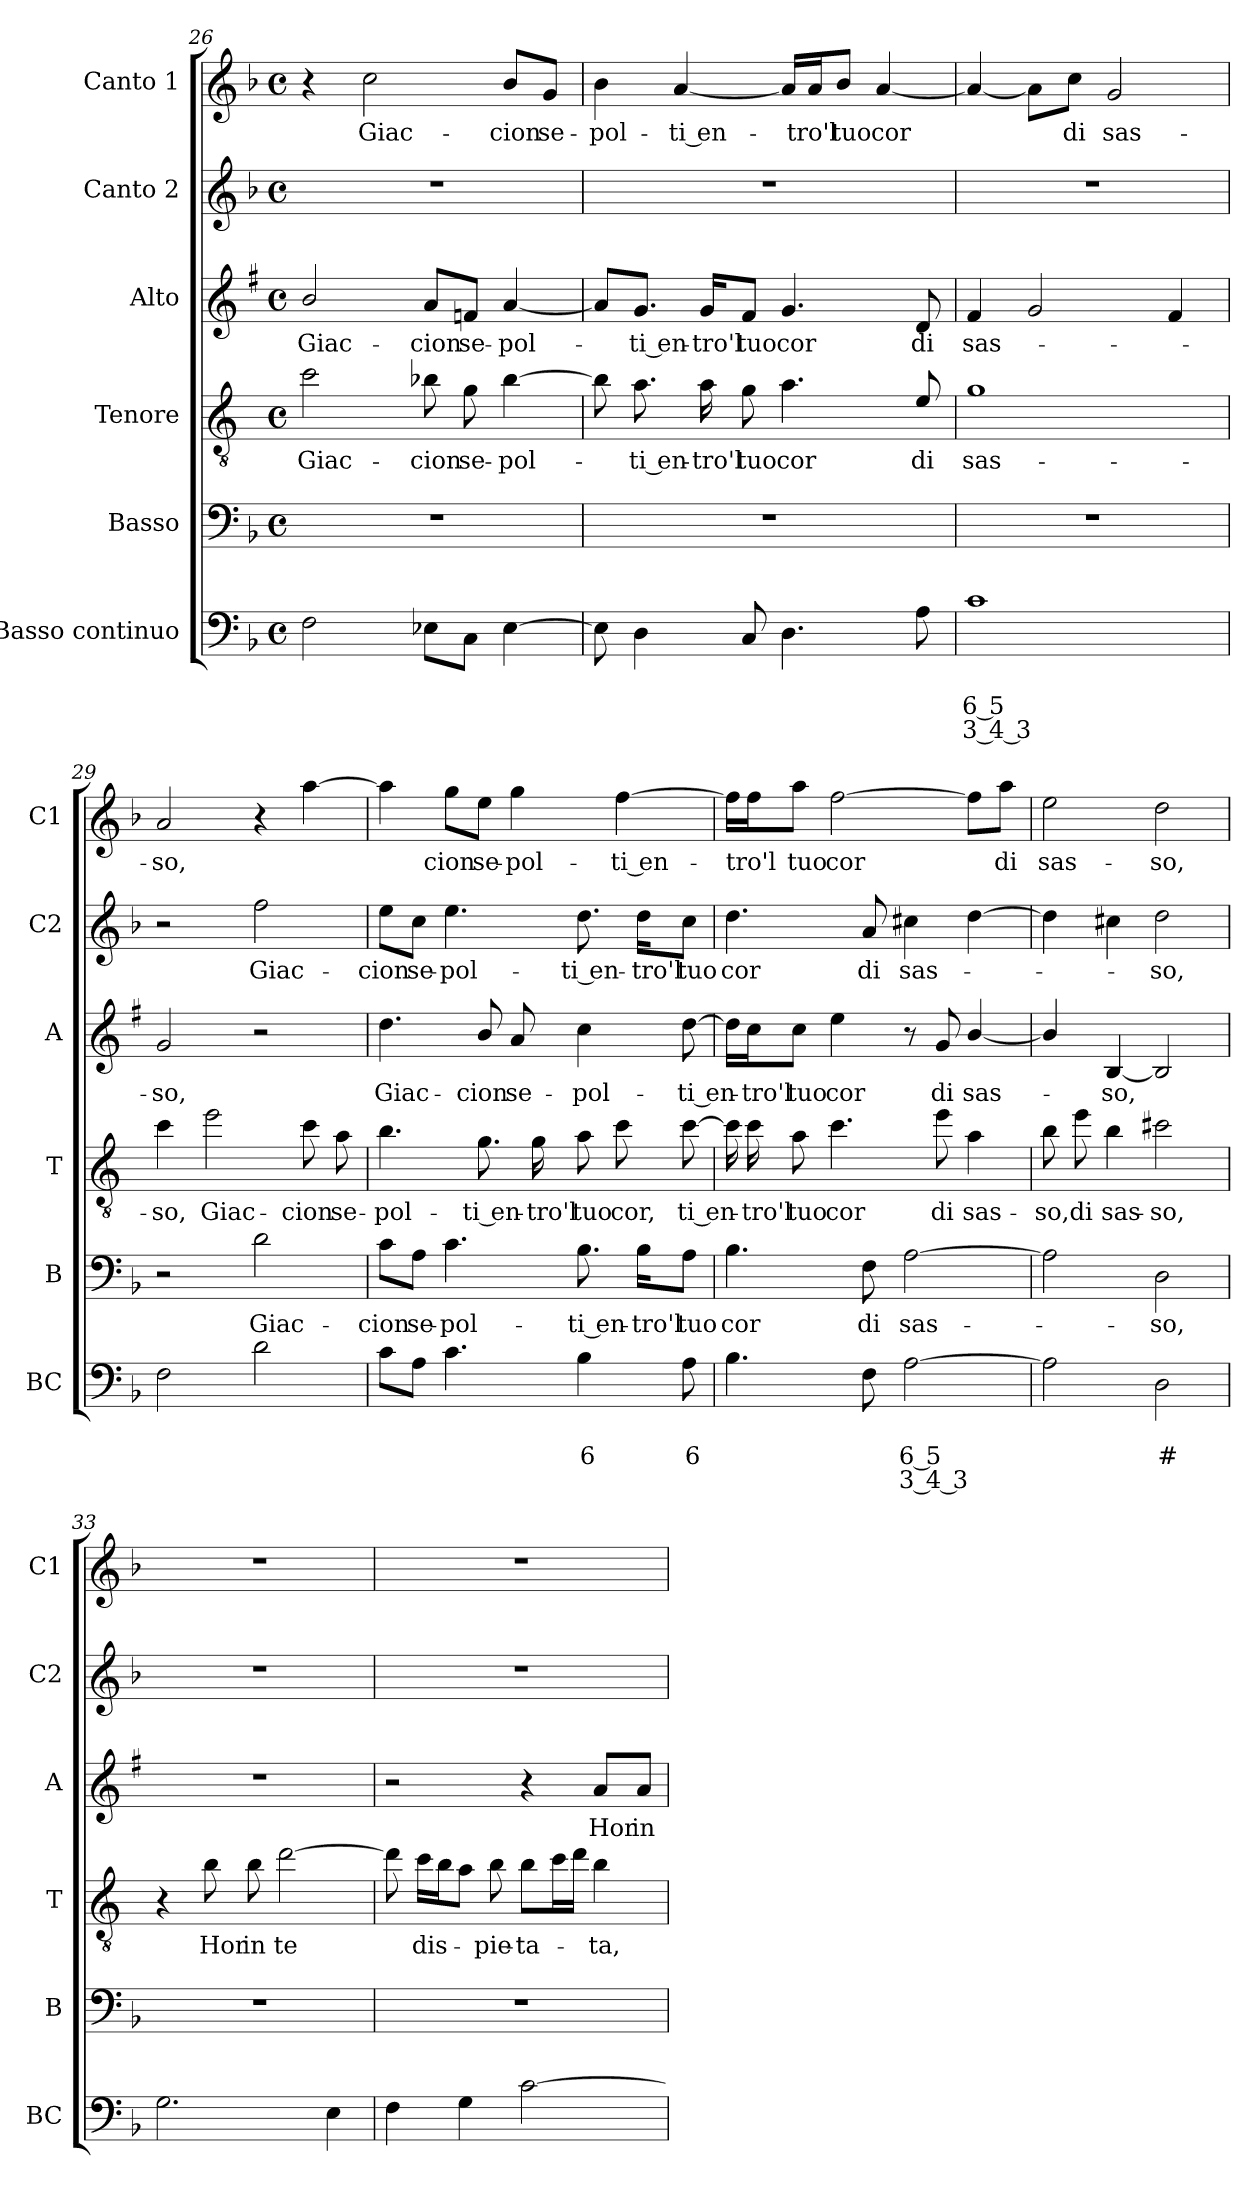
**kern	**text	**text	**text	**kern	**text	**kern	**text	**kern	**text	**kern	**text	**kern	**text
*part6	*part6	*part6	*part6	*part5	*part5	*part4	*part4	*part3	*part3	*part2	*part2	*part1	*part1
*staff6	*staff6	*staff6	*staff6	*staff5	*staff5	*staff4	*staff4	*staff3	*staff3	*staff2	*staff2	*staff1	*staff1
*I"Basso continuo	*	*	*	*I"Basso	*	*I"Tenore	*	*I"Alto	*	*I"Canto 2	*	*I"Canto 1	*
*I'BC	*	*	*	*I'B	*	*I'T	*	*I'A	*	*I'C2	*	*I'C1	*
*clefF4	*	*	*	*clefF4	*	*clefGv2	*	*clefG2	*	*clefG2	*	*clefG2	*
*	*	*	*	*	*	*ITrd4c7	*	*ITrd1c2	*	*	*	*	*
*k[b-]	*	*	*	*k[b-]	*	*k[b-]	*	*k[b-]	*	*k[b-]	*	*k[b-]	*
*F:	*	*	*	*F:	*	*F:	*	*F:	*	*F:	*	*F:	*
*M4/4	*	*	*	*M4/4	*	*M4/4	*	*M4/4	*	*M4/4	*	*M4/4	*
*met(c)	*	*	*	*met(c)	*	*met(c)	*	*met(c)	*	*met(c)	*	*met(c)	*
=26	=26	=26	=26	=26	=26	=26	=26	=26	=26	=26	=26	=26	=26
!	!	!	!	!	!	!	!LO:LY:b	!	!LO:LY:b	!	!	!	!
2F\	.	.	.	1r	.	2f\	Giac-	2a/	Giac-	1r	.	4r	.
!	!	!	!	!	!	!	!	!	!	!	!	!	!LO:LY:b
.	.	.	.	.	.	.	.	.	.	.	.	2cc\	Giac-
!	!	!	!	!	!	!	!LO:LY:b	!	!LO:LY:b	!	!	!	!
8E-X\L	.	.	.	.	.	8e-X\	-cion	8g/L	-cion	.	.	.	.
!	!	!	!	!	!	!	!LO:LY:b	!	!LO:LY:b	!	!	!	!
8C\J	.	.	.	.	.	8c\	se-	8e-X/J	se-	.	.	.	.
!	!	!	!	!	!	!	!LO:LY:b	!	!LO:LY:b	!	!	!	!LO:LY:b
[4E-\	.	.	.	.	.	[4e-\	-pol-	[4g/	-pol-	.	.	8b-/L	-cion
!	!	!	!	!	!	!	!	!	!	!	!	!	!LO:LY:b
.	.	.	.	.	.	.	.	.	.	.	.	8g/J	se-
!!LO:PB:g=z
=27	=27	=27	=27	=27	=27	=27	=27	=27	=27	=27	=27	=27	=27
!	!	!	!	!	!	!	!	!	!	!	!	!	!LO:LY:b
8E-\]	.	.	.	1r	.	8e-\]	.	8g/L]	.	1r	.	4b-\	-pol-
!	!	!	!	!	!	!	!LO:LY:b	!	!LO:LY:b	!	!	!	!
4D\	.	.	.	.	.	8.d\	-ti en-	8.f/J	-ti en-	.	.	.	.
!	!	!	!	!	!	!	!	!	!	!	!	!	!LO:LY:b
.	.	.	.	.	.	.	.	.	.	.	.	[4a/	-ti en-
!	!	!	!	!	!	!	!LO:LY:b	!	!LO:LY:b	!	!	!	!
.	.	.	.	.	.	16d\	-tro'l	16f/KL	-tro'l	.	.	.	.
!	!	!	!	!	!	!	!LO:LY:b	!	!LO:LY:b	!	!	!	!
8C/	.	.	.	.	.	8c\	tuo	8e/J	tuo	.	.	.	.
!	!	!	!	!	!	!	!LO:LY:b	!	!LO:LY:b	!	!	!	!
4.D\	.	.	.	.	.	4.d\	cor	4.f/	cor	.	.	16a/LL]	.
!	!	!	!	!	!	!	!	!	!	!	!	!	!LO:LY:b
.	.	.	.	.	.	.	.	.	.	.	.	16a/J	-tro'l
!	!	!	!	!	!	!	!	!	!	!	!	!	!LO:LY:b
.	.	.	.	.	.	.	.	.	.	.	.	8b-/J	tuo
!	!	!	!	!	!	!	!	!	!	!	!	!	!LO:LY:b
.	.	.	.	.	.	.	.	.	.	.	.	[4a/	cor
!	!	!	!	!	!	!	!LO:LY:b	!	!LO:LY:b	!	!	!	!
8A\	.	.	.	.	.	8A/	di	8c/	di	.	.	.	.
=28	=28	=28	=28	=28	=28	=28	=28	=28	=28	=28	=28	=28	=28
!	!	!LO:LY:b	!LO:LY:b	!	!	!	!LO:LY:b	!	!LO:LY:b	!	!	!	!
1c	.	6 5	3 4 3	1r	.	1c	sas-	4e/	sas-	1r	.	4a/_	.
.	.	.	.	.	.	.	.	2f/	.	.	.	8a\L]	.
!	!	!	!	!	!	!	!	!	!	!	!	!	!LO:LY:b
.	.	.	.	.	.	.	.	.	.	.	.	8cc\J	di
!	!	!	!	!	!	!	!	!	!	!	!	!	!LO:LY:b
.	.	.	.	.	.	.	.	.	.	.	.	2g/	sas-
.	.	.	.	.	.	.	.	4e/	.	.	.	.	.
=29	=29	=29	=29	=29	=29	=29	=29	=29	=29	=29	=29	=29	=29
!	!	!	!	!	!	!	!LO:LY:b	!	!LO:LY:b	!	!	!	!LO:LY:b
2F\	.	.	.	2r	.	4f\	-so,	2f/	-so,	2r	.	2a/	-so,
!	!	!	!	!	!	!	!LO:LY:b	!	!	!	!	!	!
.	.	.	.	.	.	2a\	Giac-	.	.	.	.	.	.
!	!	!	!	!	!LO:LY:b	!	!	!	!	!	!LO:LY:b	!	!
2d\	.	.	.	2d\	Giac-	.	.	2r	.	2ff\	Giac-	4r	.
!	!	!	!	!	!	!	!LO:LY:b	!	!	!	!	!	!
.	.	.	.	.	.	8f\	-cion	.	.	.	.	[4aa\	.
!	!	!	!	!	!	!	!LO:LY:b	!	!	!	!	!	!
.	.	.	.	.	.	8d\	se-	.	.	.	.	.	.
=30	=30	=30	=30	=30	=30	=30	=30	=30	=30	=30	=30	=30	=30
!	!	!	!	!	!LO:LY:b	!	!LO:LY:b	!	!LO:LY:b	!	!LO:LY:b	!	!
8c\L	.	.	.	8c\L	-cion	4.e\	-pol-	4.cc\	Giac-	8ee\L	-cion	4aa\]	.
!	!	!	!	!	!LO:LY:b	!	!	!	!	!	!LO:LY:b	!	!
8A\J	.	.	.	8A\J	se-	.	.	.	.	8cc\J	se-	.	.
!	!	!	!	!	!LO:LY:b	!	!	!	!	!	!LO:LY:b	!	!LO:LY:b
4.c\	.	.	.	4.c\	-pol-	.	.	.	.	4.ee\	-pol-	8gg\L	cion
!	!	!	!	!	!	!	!LO:LY:b	!	!LO:LY:b	!	!	!	!LO:LY:b
.	.	.	.	.	.	8.c\	-ti en-	8a/	-cion	.	.	8ee\J	se-
!	!	!	!	!	!	!	!	!	!LO:LY:b	!	!	!	!LO:LY:b
.	.	.	.	.	.	.	.	8g/	se-	.	.	4gg\	-pol-
!	!	!	!	!	!	!	!LO:LY:b	!	!	!	!	!	!
.	.	.	.	.	.	16c\	-tro'l	.	.	.	.	.	.
!	!	!LO:LY:b	!	!	!LO:LY:b	!	!LO:LY:b	!	!LO:LY:b	!	!LO:LY:b	!	!
4B-\	.	6	.	8.B-\	-ti en-	8d\	tuo	4b-\	-pol-	8.dd\	-ti en-	.	.
!	!	!	!	!	!	!	!LO:LY:b	!	!	!	!	!	!LO:LY:b
.	.	.	.	.	.	8f\	cor,	.	.	.	.	[4ff\	-ti en-
!	!	!	!	!	!LO:LY:b	!	!	!	!	!	!LO:LY:b	!	!
.	.	.	.	16B-\KL	-tro'l	.	.	.	.	16dd\KL	-tro'l	.	.
!	!	!LO:LY:b	!	!	!LO:LY:b	!	!LO:LY:b	!	!LO:LY:b	!	!LO:LY:b	!	!
8A\	.	6	.	8A\J	tuo	[8f\	ti en-	[8cc\	-ti en-	8cc\J	tuo	.	.
!!LO:LB:g=z
=31	=31	=31	=31	=31	=31	=31	=31	=31	=31	=31	=31	=31	=31
!	!	!	!	!	!LO:LY:b	!	!	!	!	!	!LO:LY:b	!	!
4.B-\	.	.	.	4.B-\	cor	16f\]	.	16cc\LL]	.	4.dd\	cor	16ff\LL]	.
!	!	!	!	!	!	!	!LO:LY:b	!	!LO:LY:b	!	!	!	!LO:LY:b
.	.	.	.	.	.	16f\	-tro'l	16b-\J	-tro'l	.	.	16ff\J	-tro'l
!	!	!	!	!	!	!	!LO:LY:b	!	!LO:LY:b	!	!	!	!LO:LY:b
.	.	.	.	.	.	8d\	tuo	8b-\J	tuo	.	.	8aa\J	tuo
!	!	!	!	!	!	!	!LO:LY:b	!	!LO:LY:b	!	!	!	!LO:LY:b
.	.	.	.	.	.	4.f\	cor	4dd\	cor	.	.	[2ff\	cor
!	!	!	!	!	!LO:LY:b	!	!	!	!	!	!LO:LY:b	!	!
8F\	.	.	.	8F\	di	.	.	.	.	8a/	di	.	.
!	!	!LO:LY:b	!LO:LY:b	!	!LO:LY:b	!	!	!	!	!	!LO:LY:b	!	!
[2A\	.	6 5	3 4 3	[2A\	sas-	.	.	8r	.	4cc#X\	sas-	.	.
!	!	!	!	!	!	!	!LO:LY:b	!	!LO:LY:b	!	!	!	!
.	.	.	.	.	.	8a\	di	8f/	di	.	.	.	.
!	!	!	!	!	!	!	!LO:LY:b	!	!LO:LY:b	!	!	!	!
.	.	.	.	.	.	4d\	sas-	[4a/	sas-	[4dd\	.	8ff\L]	.
!	!	!	!	!	!	!	!	!	!	!	!	!	!LO:LY:b
.	.	.	.	.	.	.	.	.	.	.	.	8aa\J	di
=32	=32	=32	=32	=32	=32	=32	=32	=32	=32	=32	=32	=32	=32
!	!	!	!	!	!	!	!LO:LY:b	!	!	!	!	!	!LO:LY:b
2A\]	.	.	.	2A\]	.	8e\	-so,	4a/]	.	4dd\]	.	2ee\	sas-
!	!	!	!	!	!	!	!LO:LY:b	!	!	!	!	!	!
.	.	.	.	.	.	8a\	di	.	.	.	.	.	.
!	!	!	!	!	!	!	!LO:LY:b	!	!LO:LY:b	!	!	!	!
.	.	.	.	.	.	4e\	sas-	[4A/	-so,	4cc#X\	.	.	.
!	!	!LO:LY:b	!	!	!LO:LY:b	!	!LO:LY:b	!	!	!	!LO:LY:b	!	!LO:LY:b
2D\	.	#	.	2D\	-so,	2f#X\	-so,	2A/]	.	2dd\	-so,	2dd\	-so,
=33	=33	=33	=33	=33	=33	=33	=33	=33	=33	=33	=33	=33	=33
2.G\	.	.	.	1r	.	4r	.	1r	.	1r	.	1r	.
!	!	!	!	!	!	!	!LO:LY:b	!	!	!	!	!	!
.	.	.	.	.	.	8e\	Hor	.	.	.	.	.	.
!	!	!	!	!	!	!	!LO:LY:b	!	!	!	!	!	!
.	.	.	.	.	.	8e\	in	.	.	.	.	.	.
!	!	!	!	!	!	!	!LO:LY:b	!	!	!	!	!	!
.	.	.	.	.	.	[2g\	te	.	.	.	.	.	.
4E\	.	.	.	.	.	.	.	.	.	.	.	.	.
=34	=34	=34	=34	=34	=34	=34	=34	=34	=34	=34	=34	=34	=34
4F\	.	.	.	1r	.	8g\]	.	2r	.	1r	.	1r	.
!	!	!	!	!	!	!	!LO:LY:b	!	!	!	!	!	!
.	.	.	.	.	.	16f\LL	dis-	.	.	.	.	.	.
.	.	.	.	.	.	16e\J	.	.	.	.	.	.	.
4G\	.	.	.	.	.	8d\J	.	.	.	.	.	.	.
!	!	!	!	!	!	!	!LO:LY:b	!	!	!	!	!	!
.	.	.	.	.	.	8e\	-pie-	.	.	.	.	.	.
!	!	!	!	!	!	!	!LO:LY:b	!	!	!	!	!	!
[2c\	.	.	.	.	.	8e\L	-ta-	4r	.	.	.	.	.
.	.	.	.	.	.	16f\L	.	.	.	.	.	.	.
.	.	.	.	.	.	16g\JJ	.	.	.	.	.	.	.
!	!	!	!	!	!	!	!LO:LY:b	!	!LO:LY:b	!	!	!	!
.	.	.	.	.	.	4e\	-ta,	8g/L	Hor	.	.	.	.
!	!	!	!	!	!	!	!	!	!LO:LY:b	!	!	!	!
.	.	.	.	.	.	.	.	8g/J	in	.	.	.	.
=	=	=	=	=	=	=	=	=	=	=	=	=	=
*-	*-	*-	*-	*-	*-	*-	*-	*-	*-	*-	*-	*-	*-
